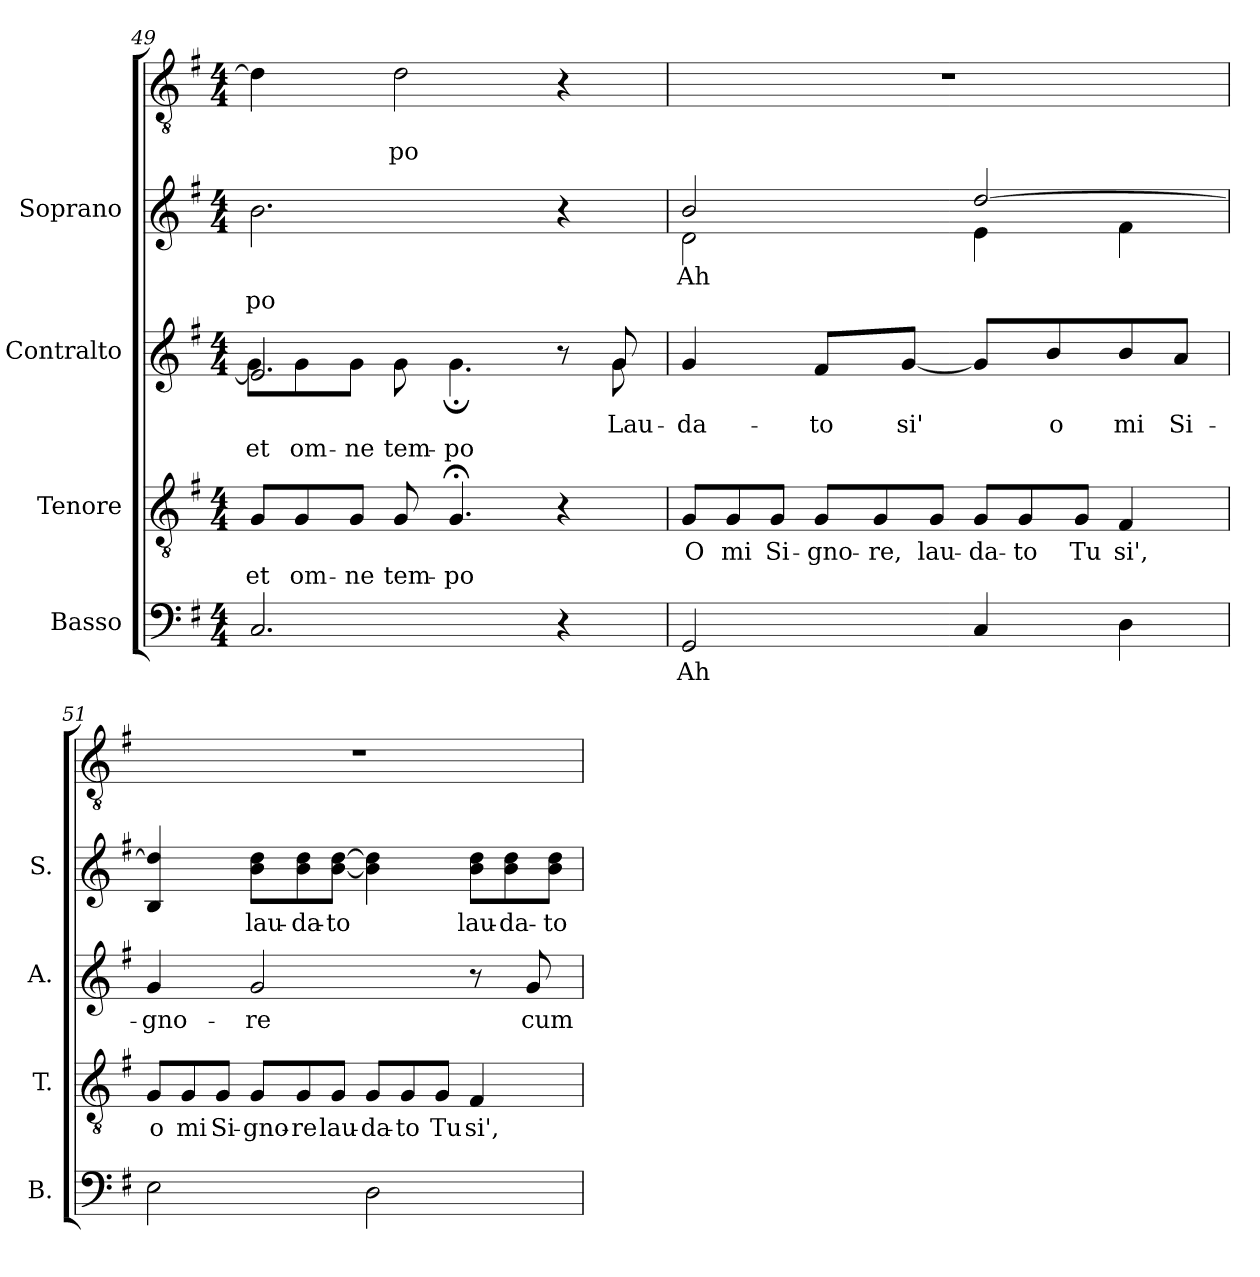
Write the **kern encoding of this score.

**kern	**text	**kern	**text	**text	**kern	**text	**text	**kern	**text	**text	**kern	**text	**text
*part5	*part5	*part4	*part4	*part4	*part3	*part3	*part3	*part2	*part2	*part2	*part1	*part1	*part1
*staff5	*staff5	*staff4	*staff4	*staff4	*staff3	*staff3	*staff3	*staff2	*staff2	*staff2	*staff1	*staff1	*staff1
*I"Basso	*	*I"Tenore	*	*	*I"Contralto	*	*	*I"Soprano	*	*	*	*	*
*I'B.	*	*I'T.	*	*	*I'A.	*	*	*I'S.	*	*	*	*	*
*clefF4	*	*clefGv2	*	*	*clefG2	*	*	*clefG2	*	*	*clefGv2	*	*
*k[f#]	*	*k[f#]	*	*	*k[f#]	*	*	*k[f#]	*	*	*k[f#]	*	*
*e:	*	*e:	*	*	*e:	*	*	*e:	*	*	*e:	*	*
*M4/4	*	*M4/4	*	*	*M4/4	*	*	*M4/4	*	*	*M4/4	*	*
*	*	*Xtuplet	*	*	*	*	*	*	*	*	*	*	*
=49	=49	=49	=49	=49	=49	=49	=49	=49	=49	=49	=49	=49	=49
!	!	!	!	!LO:LY:b	!	!	!	!	!	!	!	!	!
*	*	*	*	*	*^	*	*	*	*	*	*	*	*
*	*	*	*	*	*	*Xtuplet	*	*	*	*	*	*	*	*
!	!	!	!	!	!	!	!	!LO:LY:b	!	!	!	!	!	!
!	!	!	!	!	!	!	!	!	!	!	!LO:LY:b	!	!	!
2.C/	.	12G/L	.	et	2.e/]	12g\L	.	et	2.b\	.	-po	4d\]	.	.
!	!	!	!	!LO:LY:b	!	!	!	!	!	!	!	!	!	!
!	!	!	!	!	!	!	!	!LO:LY:b	!	!	!	!	!	!
.	.	12G/	.	om-	.	12g\	.	om-	.	.	.	.	.	.
!	!	!	!	!LO:LY:b	!	!	!	!	!	!	!	!	!	!
!	!	!	!	!	!	!	!	!LO:LY:b	!	!	!	!	!	!
.	.	12G/J	.	-ne	.	12g\J	.	-ne	.	.	.	.	.	.
!	!	!	!	!LO:LY:b	!	!	!	!	!	!	!	!	!	!
!	!	!	!	!	!	!	!	!LO:LY:b	!	!	!	!	!	!
!	!	!	!	!	!	!	!	!	!	!	!	!	!	!LO:LY:b
.	.	8G/	.	tem-	.	8g\	.	tem-	.	.	.	2d\	.	-po
!	!	!	!	!LO:LY:b	!	!	!	!	!	!	!	!	!	!
!	!	!	!	!	!	!	!	!LO:LY:b	!	!	!	!	!	!
.	.	4.G;</	.	-po	.	4.g;<\	.	-po	.	.	.	.	.	.
4r	.	4r	.	.	8ra	8ryy	.	.	4r	.	.	4r	.	.
!	!	!	!	!	!	!	!LO:LY:b	!	!	!	!	!	!	!
.	.	.	.	.	8g/	8g\	Lau-	.	.	.	.	.	.	.
*	*	*	*	*	*v	*v	*	*	*	*	*	*	*	*
!!LO:PB:g=z
=50	=50	=50	=50	=50	=50	=50	=50	=50	=50	=50	=50	=50	=50
*	*	*	*	*	*^	*	*	*	*	*	*	*	*
!	!LO:LY:b	!	!	!	!	!	!	!	!	!	!	!	!	!
*	*	*	*	*	*v	*v	*	*	*	*	*	*	*	*
*	*	*	*	*	*^	*	*	*	*	*	*	*	*
!	!	!	!LO:LY:b	!	!	!	!	!	!	!	!	!	!	!
*	*	*	*	*	*v	*v	*	*	*	*	*	*	*	*
*	*	*	*	*	*^	*	*	*	*	*	*	*	*
!	!	!	!	!	!	!	!LO:LY:b	!	!	!	!	!	!	!
*	*	*	*	*	*v	*v	*	*	*	*	*	*	*	*
*	*	*	*	*	*^	*	*	*	*	*	*	*	*
!	!	!	!	!	!	!	!	!	!	!LO:LY:b	!	!	!	!
*	*	*	*	*	*v	*v	*	*	*^	*	*	*	*	*
2GG/	Ah	12G/L	O	.	4g/	-da-	.	2b/	2d\	Ah	.	1r	.	.
!	!	!	!LO:LY:b	!	!	!	!	!	!	!	!	!	!	!
.	.	12G/	mi	.	.	.	.	.	.	.	.	.	.	.
!	!	!	!LO:LY:b	!	!	!	!	!	!	!	!	!	!	!
.	.	12G/J	Si-	.	.	.	.	.	.	.	.	.	.	.
!	!	!	!LO:LY:b	!	!	!	!	!	!	!	!	!	!	!
!	!	!	!	!	!	!LO:LY:b	!	!	!	!	!	!	!	!
.	.	12G/L	-gno-	.	8f#/L	-to	.	.	.	.	.	.	.	.
!	!	!	!LO:LY:b	!	!	!	!	!	!	!	!	!	!	!
.	.	12G/	-re,	.	.	.	.	.	.	.	.	.	.	.
!	!	!	!	!	!	!LO:LY:b	!	!	!	!	!	!	!	!
.	.	.	.	.	[8g/J	si'	.	.	.	.	.	.	.	.
!	!	!	!LO:LY:b	!	!	!	!	!	!	!	!	!	!	!
.	.	12G/J	lau-	.	.	.	.	.	.	.	.	.	.	.
!	!	!	!LO:LY:b	!	!	!	!	!	!	!	!	!	!	!
4C/	.	12G/L	-da-	.	8g/L]	.	.	[>2dd/	4e\	.	.	.	.	.
!	!	!	!LO:LY:b	!	!	!	!	!	!	!	!	!	!	!
.	.	12G/	-to	.	.	.	.	.	.	.	.	.	.	.
!	!	!	!	!	!	!LO:LY:b	!	!	!	!	!	!	!	!
.	.	.	.	.	8b/	o	.	.	.	.	.	.	.	.
!	!	!	!LO:LY:b	!	!	!	!	!	!	!	!	!	!	!
.	.	12G/J	Tu	.	.	.	.	.	.	.	.	.	.	.
!	!	!	!LO:LY:b	!	!	!	!	!	!	!	!	!	!	!
!	!	!	!	!	!	!LO:LY:b	!	!	!	!	!	!	!	!
4D\	.	4F#/	si',	.	8b/	mi	.	.	4f#\	.	.	.	.	.
!	!	!	!	!	!	!LO:LY:b	!	!	!	!	!	!	!	!
.	.	.	.	.	8a/J	Si-	.	.	.	.	.	.	.	.
*	*	*	*	*	*	*	*	*v	*v	*	*	*	*	*
=51	=51	=51	=51	=51	=51	=51	=51	=51	=51	=51	=51	=51	=51
!	!	!	!LO:LY:b	!	!	!	!	!	!	!	!	!	!
!	!	!	!	!	!	!LO:LY:b	!	!	!	!	!	!	!
2E\	.	12G/L	o	.	4g/	-gno-	.	4B/ 4dd/]	.	.	1r	.	.
!	!	!	!LO:LY:b	!	!	!	!	!	!	!	!	!	!
.	.	12G/	mi	.	.	.	.	.	.	.	.	.	.
!	!	!	!LO:LY:b	!	!	!	!	!	!	!	!	!	!
.	.	12G/J	Si-	.	.	.	.	.	.	.	.	.	.
!	!	!	!LO:LY:b	!	!	!	!	!	!	!	!	!	!
!	!	!	!	!	!	!LO:LY:b	!	!	!	!	!	!	!
*	*	*	*	*	*	*	*	*Xtuplet	*	*	*	*	*
!	!	!	!	!	!	!	!	!	!LO:LY:b	!	!	!	!
.	.	12G/L	-gno-	.	2g/	-re	.	12b\ 12dd\L	lau-	.	.	.	.
!	!	!	!LO:LY:b	!	!	!	!	!	!	!	!	!	!
!	!	!	!	!	!	!	!	!	!LO:LY:b	!	!	!	!
.	.	12G/	-re	.	.	.	.	12b\ 12dd\	-da-	.	.	.	.
!	!	!	!LO:LY:b	!	!	!	!	!	!	!	!	!	!
!	!	!	!	!	!	!	!	!	!LO:LY:b	!	!	!	!
.	.	12G/J	lau-	.	.	.	.	[12b\ [12dd\J	-to	.	.	.	.
!	!	!	!LO:LY:b	!	!	!	!	!	!	!	!	!	!
2D\	.	12G/L	-da-	.	.	.	.	4b\] 4dd\]	.	.	.	.	.
!	!	!	!LO:LY:b	!	!	!	!	!	!	!	!	!	!
.	.	12G/	-to	.	.	.	.	.	.	.	.	.	.
!	!	!	!LO:LY:b	!	!	!	!	!	!	!	!	!	!
.	.	12G/J	Tu	.	.	.	.	.	.	.	.	.	.
!	!	!	!LO:LY:b	!	!	!	!	!	!	!	!	!	!
!	!	!	!	!	!	!	!	!	!LO:LY:b	!	!	!	!
.	.	4F#/	si',	.	8r	.	.	12b\ 12dd\L	lau-	.	.	.	.
!	!	!	!	!	!	!	!	!	!LO:LY:b	!	!	!	!
.	.	.	.	.	.	.	.	12b\ 12dd\	-da-	.	.	.	.
!	!	!	!	!	!	!LO:LY:b	!	!	!	!	!	!	!
.	.	.	.	.	8g/	cum	.	.	.	.	.	.	.
!	!	!	!	!	!	!	!	!	!LO:LY:b	!	!	!	!
.	.	.	.	.	.	.	.	12b\ 12dd\J	-to	.	.	.	.
=	=	=	=	=	=	=	=	=	=	=	=	=	=
*-	*-	*-	*-	*-	*-	*-	*-	*-	*-	*-	*-	*-	*-
